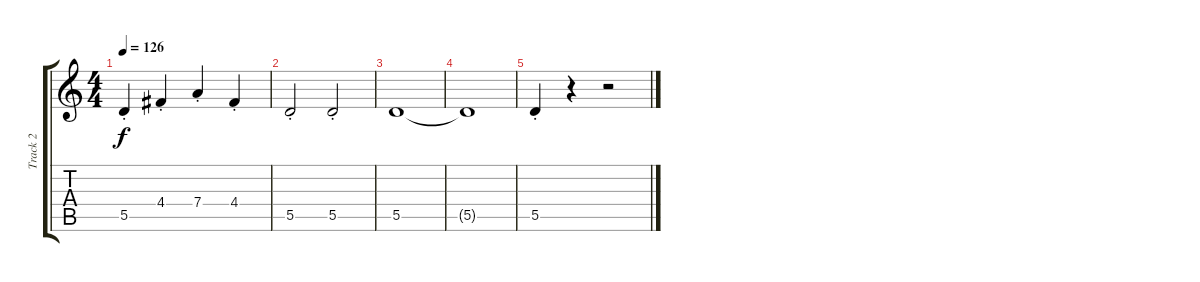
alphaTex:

\track ("Track 2" "Track 2") {instrument distortionguitar}
\staff {score tabs}
\tuning (E4 B3 G3 D3 A2 E2) {hide}
\ts (4 4)
\tempo 126
\clef g2
\ks c
5.5{st}.4{dy f} 4.4{st}.4 7.4{st}.4 4.4{st}.4 |
5.5{st}.2 5.5{st}.2 |
5.5.1 |
5.5{t}.1 |
5.5{st}.4 r.4 r.2
